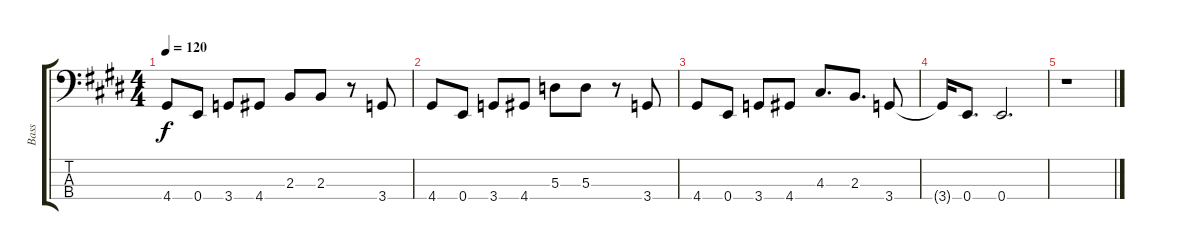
\track ("Bass" "Bass") {instrument electricbassfinger}
\staff {score tabs}
\tuning (G2 D2 A1 E1) {hide}
\ts (4 4)
\tempo 120
\clef f4
\ks e
4.4.8{dy f} 0.4.8 3.4.8 4.4.8 2.3.8 2.3.8 r.8 3.4.8 |
4.4.8 0.4.8 3.4.8 4.4.8 5.3.8 5.3.8 r.8 3.4.8 |
4.4.8 0.4.8 3.4.8 4.4.8 4.3.8{d} 2.3.8{d} 3.4.8 |
3.4{t}.16 0.4.8{d} 0.4.2{d} |
r.1
